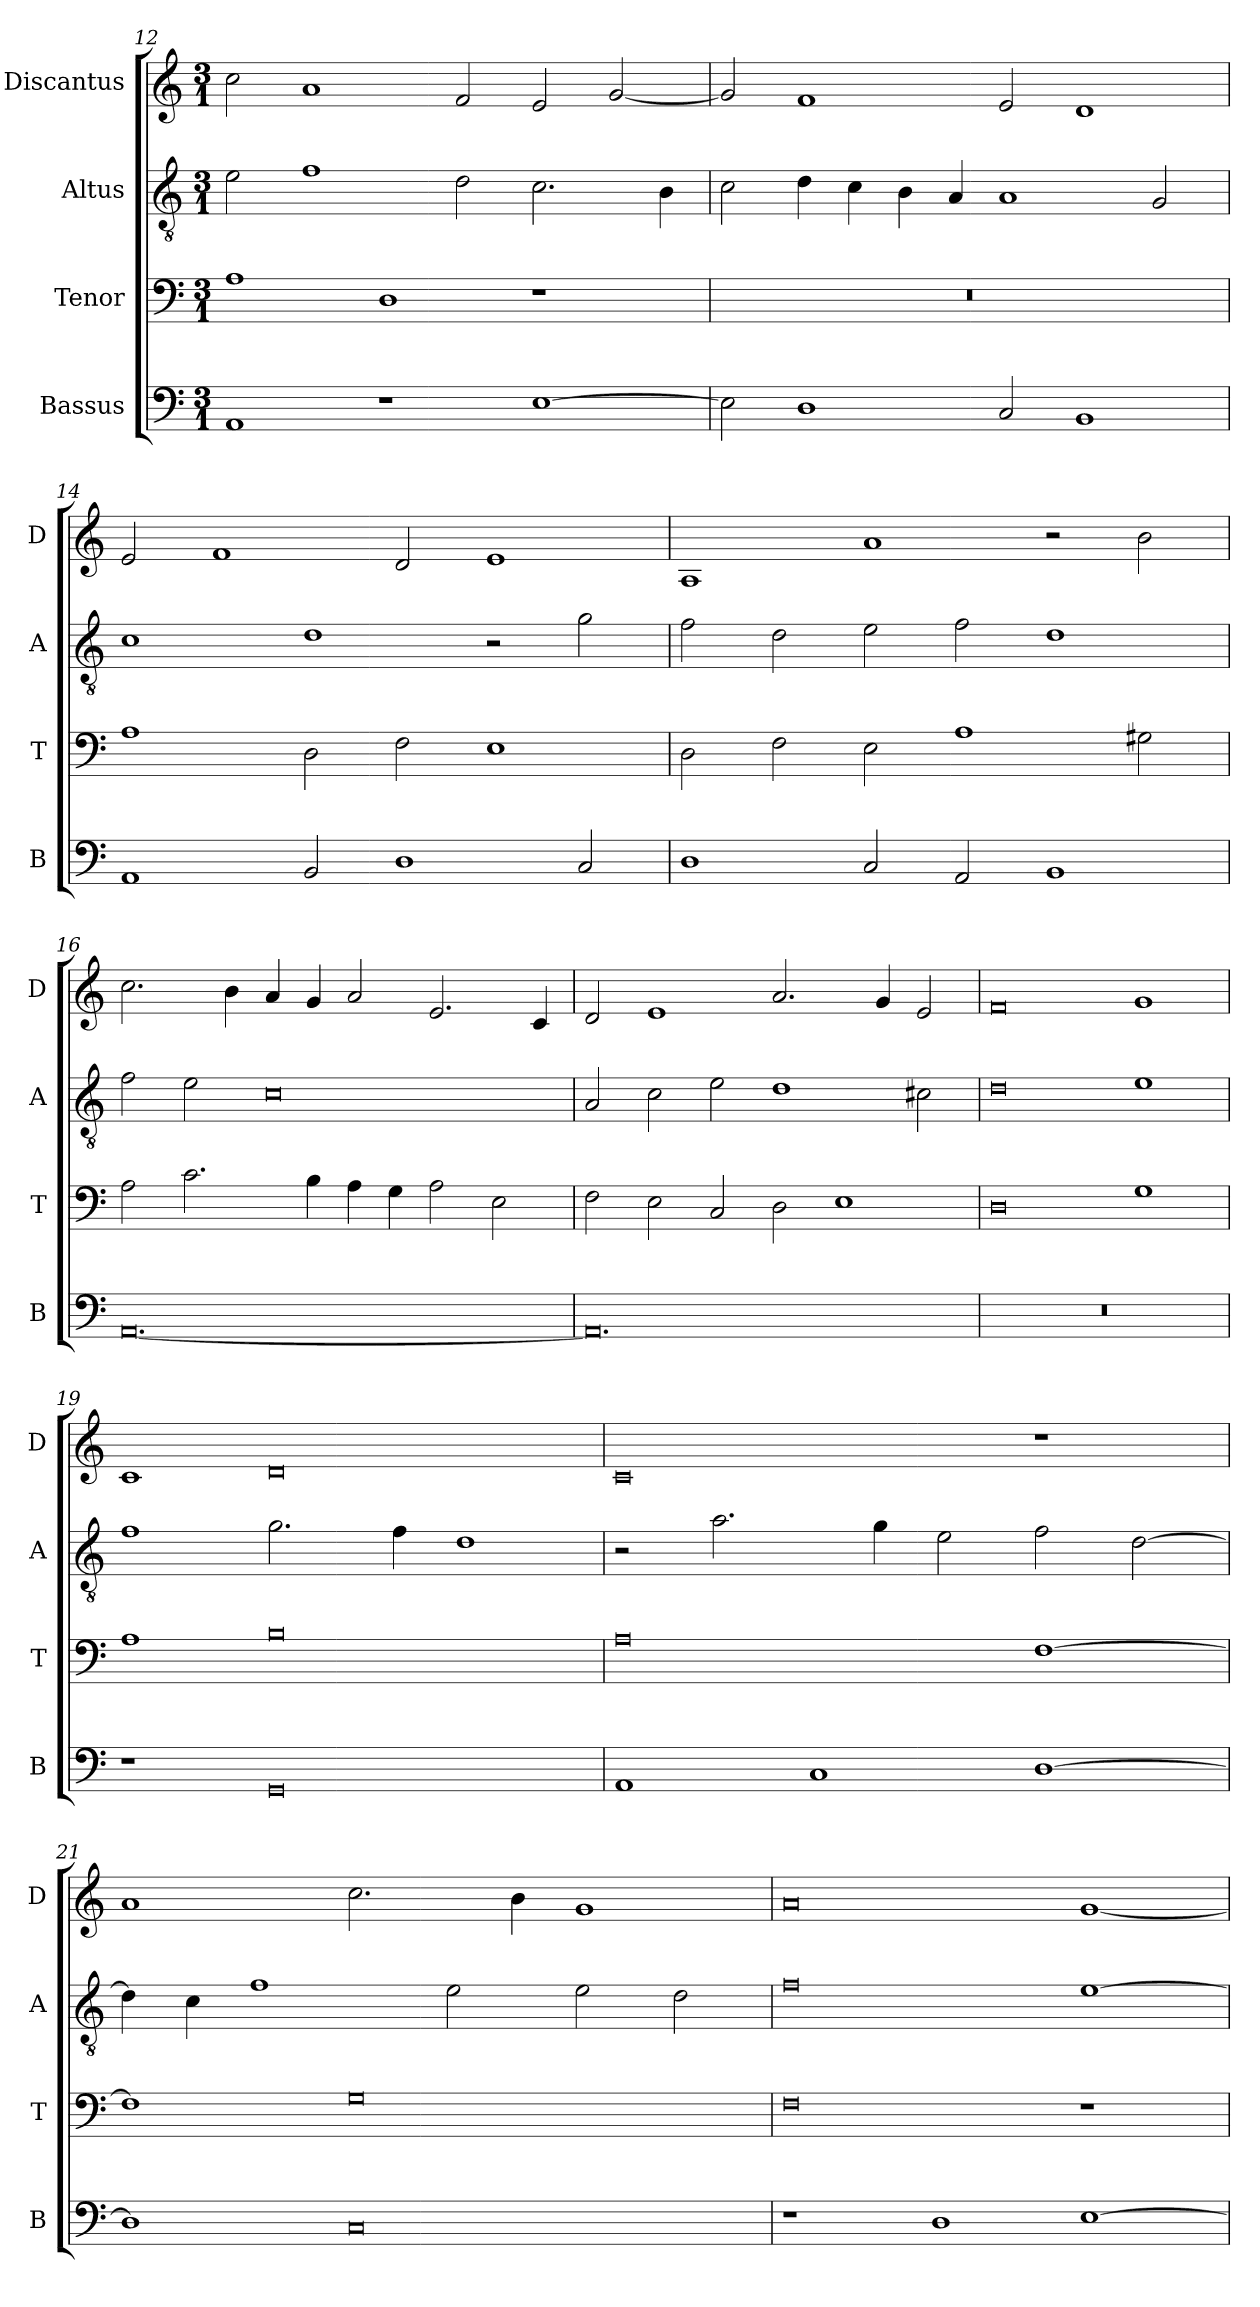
**kern	**kern	**kern	**kern
*part4	*part3	*part2	*part1
*staff4	*staff3	*staff2	*staff1
*I"Bassus	*I"Tenor	*I"Altus	*I"Discantus
*I'B	*I'T	*I'A	*I'D
*clefF4	*clefF4	*clefGv2	*clefG2
*k[]	*k[]	*k[]	*k[]
*M3/1	*M3/1	*M3/1	*M3/1
=12	=12	=12	=12
1AA	1A	2e\	2cc\
.	.	1f	1a
1r	1D	.	.
.	.	2d\	2f/
[1E	1r	2.c\	2e/
.	.	.	[2g/
.	.	4B\	.
=13	=13	=13	=13
2E\]	0.r	2c\	2g/]
1D	.	4d\	1f
.	.	4c\	.
.	.	4B\	.
.	.	4A/	.
2C/	.	1A	2e/
1BB	.	.	1d
.	.	2G/	.
=14	=14	=14	=14
1AA	1A	1c	2e/
.	.	.	1f
2BB/	2D\	1d	.
1D	2F\	.	2d/
.	1E	2r	1e
2C/	.	2g\	.
=15	=15	=15	=15
1D	2D\	2f\	1A
.	2F\	2d\	.
2C/	2E\	2e\	1a
2AA/	1A	2f\	.
1BB	.	1d	2r
.	2G#X\	.	2b\
=16	=16	=16	=16
[0.AA	2A\	2f\	2.cc\
.	2.c\	2e\	.
.	.	.	4b\
.	.	0c	4a/
.	4B\	.	4g/
.	4A\	.	2a/
.	4G\	.	.
.	2A\	.	2.e/
.	2E\	.	.
.	.	.	4c/
=17	=17	=17	=17
0.AA]	2F\	2A/	2d/
.	2E\	2c\	1e
.	2C/	2e\	.
.	2D\	1d	2.a/
.	1E	.	.
.	.	.	4g/
.	.	2c#X\	2e/
=18	=18	=18	=18
0.r	0D	0d	0f
.	1G	1e	1g
=19	=19	=19	=19
1r	1A	1f	1c
0GG	0B	2.g\	0d
.	.	4f\	.
.	.	1d	.
=20	=20	=20	=20
1AA	0A	2r	0c
.	.	2.a\	.
1C	.	.	.
.	.	4g\	.
.	.	2e\	.
[1D	[1F	2f\	1r
.	.	[2d\	.
=21	=21	=21	=21
1D]	1F]	4d\]	1a
.	.	4c\	.
.	.	1f	.
0C	0G	.	2.cc\
.	.	2e\	.
.	.	.	4b\
.	.	2e\	1g
.	.	2d\	.
=22	=22	=22	=22
1r	0F	0f	0a
1D	.	.	.
[1E	1r	[1e	[1g
=	=	=	=
*-	*-	*-	*-
